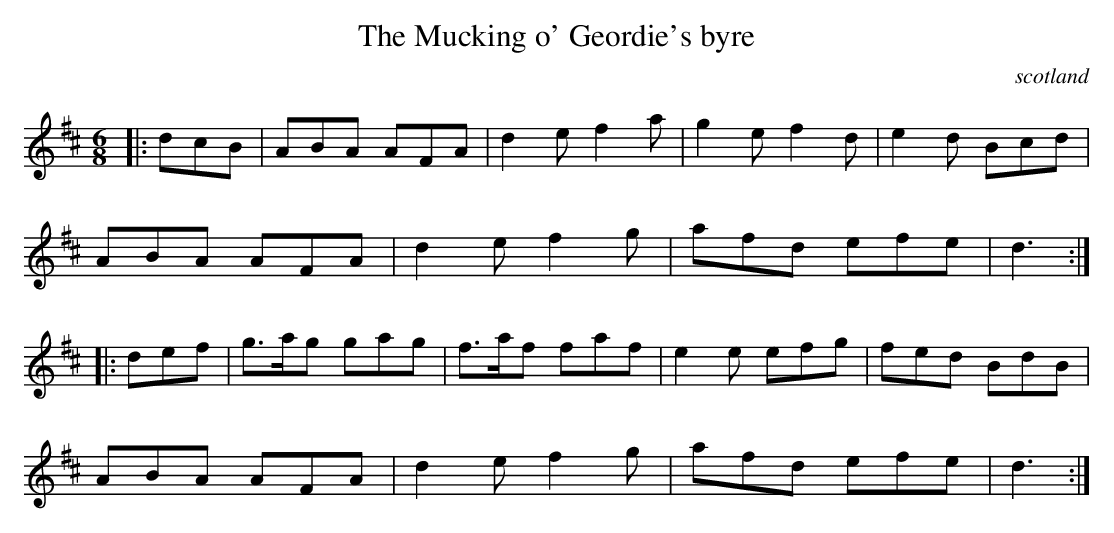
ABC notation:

X:1
T:Mucking o' Geordie's byre, The
O:scotland
M:6/8
L:1/8
K:D
|:dcB|ABA AFA|d2e f2a|g2e f2d|e2d Bcd|
ABA AFA|d2e f2g|afd efe|d3:|
|:def|g>ag gag|f>af faf|e2e efg|fed BdB|
ABA AFA|d2e f2g|afd efe|d3:|
